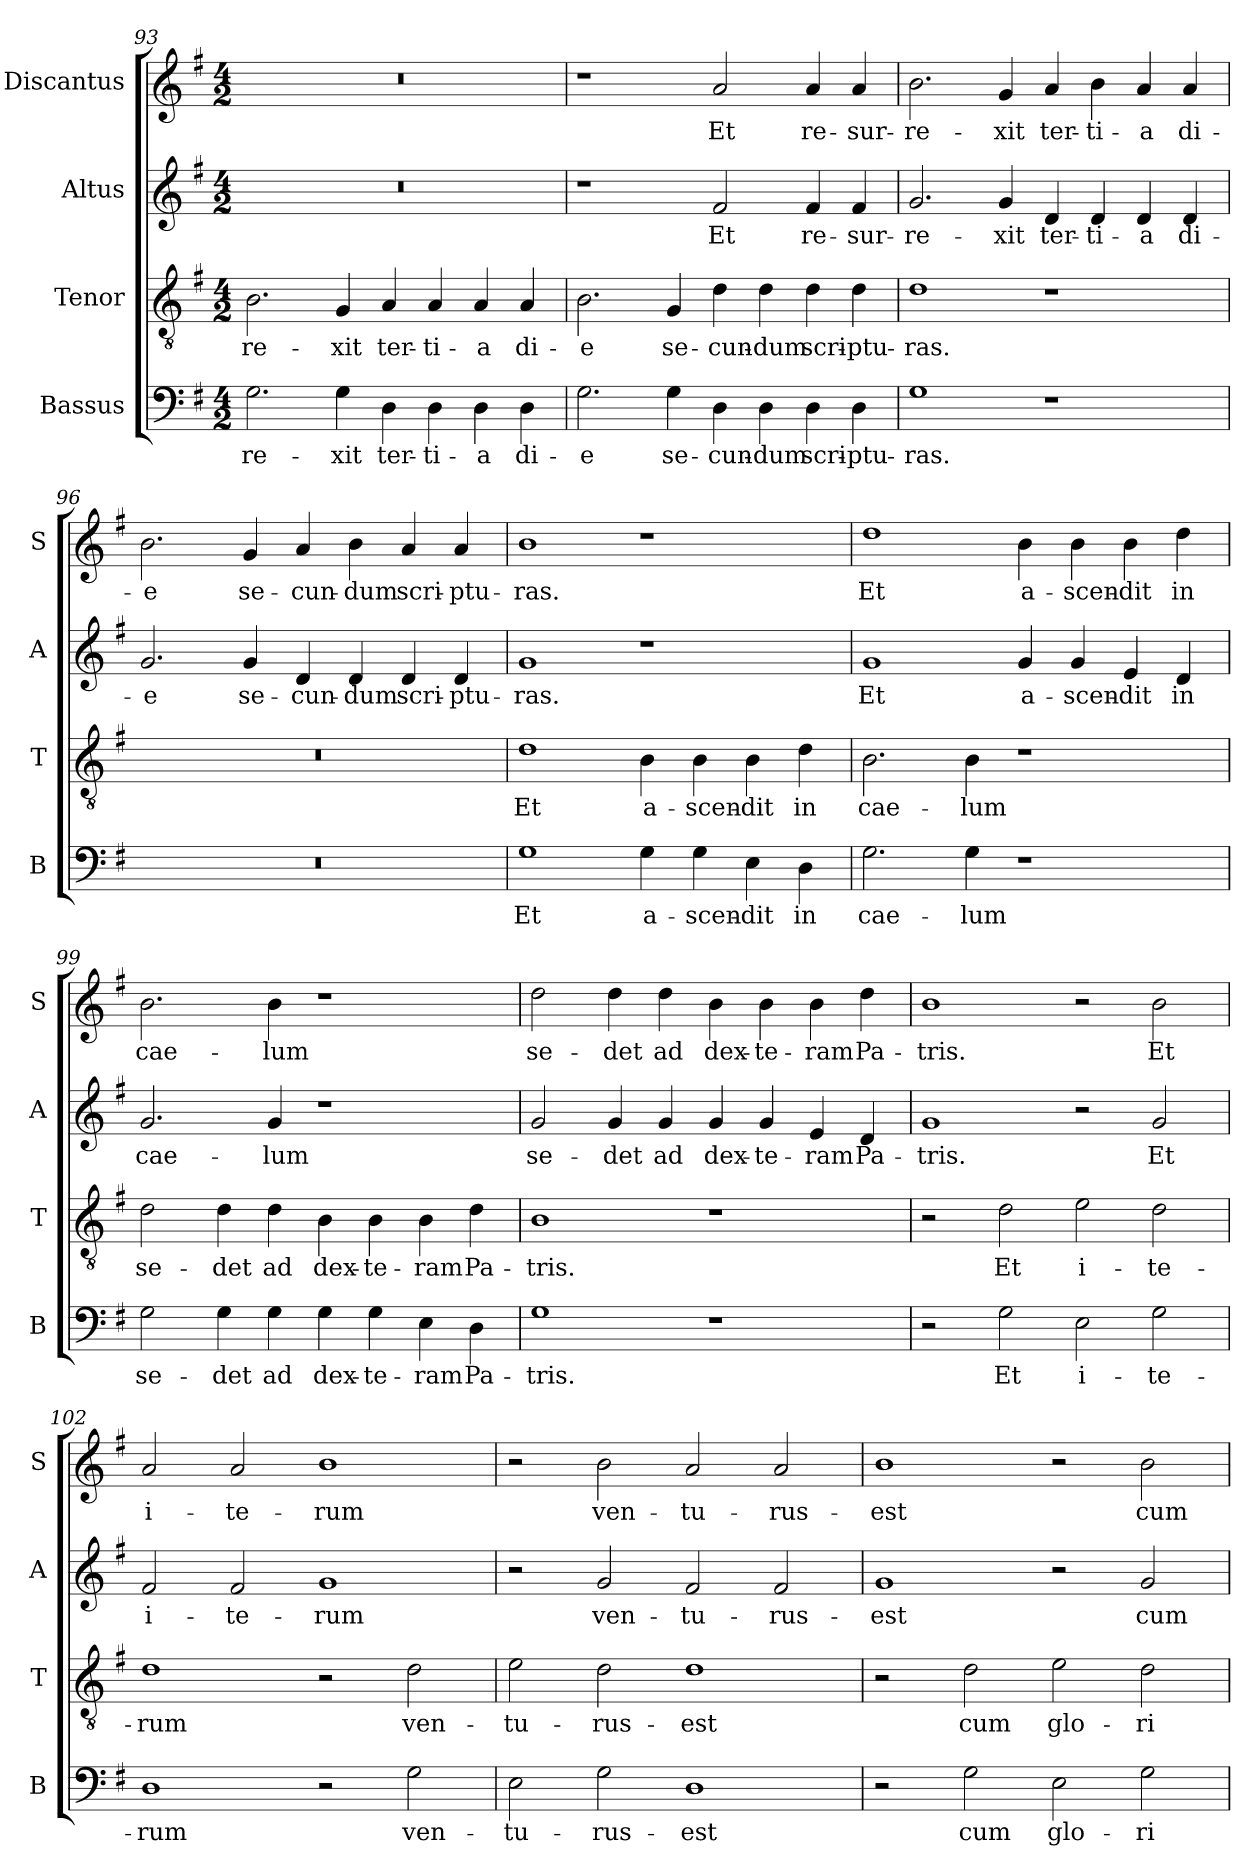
**kern	**text	**kern	**text	**kern	**text	**kern	**text
*part4	*part4	*part3	*part3	*part2	*part2	*part1	*part1
*staff4	*staff4	*staff3	*staff3	*staff2	*staff2	*staff1	*staff1
*I"Bassus	*	*I"Tenor	*	*I"Altus	*	*I"Discantus	*
*I'B	*	*I'T	*	*I'A	*	*I'S	*
*clefF4	*	*clefGv2	*	*clefG2	*	*clefG2	*
*k[f#]	*	*k[f#]	*	*k[f#]	*	*k[f#]	*
*G:	*	*G:	*	*G:	*	*G:	*
*M4/2	*	*M4/2	*	*M4/2	*	*M4/2	*
=93	=93	=93	=93	=93	=93	=93	=93
!	!LO:LY:b	!	!LO:LY:b	!	!	!	!
2.G\	-re-	2.B\	-re-	0r	.	0r	.
!	!LO:LY:b	!	!LO:LY:b	!	!	!	!
4G\	-xit	4G/	-xit	.	.	.	.
!	!LO:LY:b	!	!LO:LY:b	!	!	!	!
4D\	ter-	4A/	ter-	.	.	.	.
!	!LO:LY:b	!	!LO:LY:b	!	!	!	!
4D\	-ti-	4A/	-ti-	.	.	.	.
!	!LO:LY:b	!	!LO:LY:b	!	!	!	!
4D\	-a	4A/	-a	.	.	.	.
!	!LO:LY:b	!	!LO:LY:b	!	!	!	!
4D\	di-	4A/	di-	.	.	.	.
=94	=94	=94	=94	=94	=94	=94	=94
!	!LO:LY:b	!	!LO:LY:b	!	!	!	!
2.G\	-e	2.B\	-e	1r	.	1r	.
!	!LO:LY:b	!	!LO:LY:b	!	!	!	!
4G\	se-	4G/	se-	.	.	.	.
!	!LO:LY:b	!	!LO:LY:b	!	!LO:LY:b	!	!LO:LY:b
4D\	-cun-	4d\	-cun-	2f#/	Et	2a/	Et
!	!LO:LY:b	!	!LO:LY:b	!	!	!	!
4D\	-dum	4d\	-dum	.	.	.	.
!	!LO:LY:b	!	!LO:LY:b	!	!LO:LY:b	!	!LO:LY:b
4D\	scri-	4d\	scri-	4f#/	re-	4a/	re-
!	!LO:LY:b	!	!LO:LY:b	!	!LO:LY:b	!	!LO:LY:b
4D\	-ptu-	4d\	-ptu-	4f#/	-sur-	4a/	-sur-
=95	=95	=95	=95	=95	=95	=95	=95
!	!LO:LY:b	!	!LO:LY:b	!	!LO:LY:b	!	!LO:LY:b
1G	-ras.	1d	-ras.	2.g/	-re-	2.b\	-re-
!	!	!	!	!	!LO:LY:b	!	!LO:LY:b
.	.	.	.	4g/	-xit	4g/	-xit
!	!	!	!	!	!LO:LY:b	!	!LO:LY:b
1r	.	1r	.	4d/	ter-	4a/	ter-
!	!	!	!	!	!LO:LY:b	!	!LO:LY:b
.	.	.	.	4d/	-ti-	4b\	-ti-
!	!	!	!	!	!LO:LY:b	!	!LO:LY:b
.	.	.	.	4d/	-a	4a/	-a
!	!	!	!	!	!LO:LY:b	!	!LO:LY:b
.	.	.	.	4d/	di-	4a/	di-
!!LO:LB:g=z
=96	=96	=96	=96	=96	=96	=96	=96
!	!	!	!	!	!LO:LY:b	!	!LO:LY:b
0r	.	0r	.	2.g/	-e	2.b\	-e
!	!	!	!	!	!LO:LY:b	!	!LO:LY:b
.	.	.	.	4g/	se-	4g/	se-
!	!	!	!	!	!LO:LY:b	!	!LO:LY:b
.	.	.	.	4d/	-cun-	4a/	-cun-
!	!	!	!	!	!LO:LY:b	!	!LO:LY:b
.	.	.	.	4d/	-dum	4b\	-dum
!	!	!	!	!	!LO:LY:b	!	!LO:LY:b
.	.	.	.	4d/	scri-	4a/	scri-
!	!	!	!	!	!LO:LY:b	!	!LO:LY:b
.	.	.	.	4d/	-ptu-	4a/	-ptu-
=97	=97	=97	=97	=97	=97	=97	=97
!	!LO:LY:b	!	!LO:LY:b	!	!LO:LY:b	!	!LO:LY:b
1G	Et	1d	Et	1g	-ras.	1b	-ras.
!	!LO:LY:b	!	!LO:LY:b	!	!	!	!
4G\	a-	4B\	a-	1r	.	1r	.
!	!LO:LY:b	!	!LO:LY:b	!	!	!	!
4G\	-scen-	4B\	-scen-	.	.	.	.
!	!LO:LY:b	!	!LO:LY:b	!	!	!	!
4E\	-dit	4B\	-dit	.	.	.	.
!	!LO:LY:b	!	!LO:LY:b	!	!	!	!
4D\	in	4d\	in	.	.	.	.
=98	=98	=98	=98	=98	=98	=98	=98
!	!LO:LY:b	!	!LO:LY:b	!	!LO:LY:b	!	!LO:LY:b
2.G\	cae-	2.B\	cae-	1g	Et	1dd	Et
!	!LO:LY:b	!	!LO:LY:b	!	!	!	!
4G\	-lum	4B\	-lum	.	.	.	.
!	!	!	!	!	!LO:LY:b	!	!LO:LY:b
1r	.	1r	.	4g/	a-	4b\	a-
!	!	!	!	!	!LO:LY:b	!	!LO:LY:b
.	.	.	.	4g/	-scen-	4b\	-scen-
!	!	!	!	!	!LO:LY:b	!	!LO:LY:b
.	.	.	.	4e/	-dit	4b\	-dit
!	!	!	!	!	!LO:LY:b	!	!LO:LY:b
.	.	.	.	4d/	in	4dd\	in
=99	=99	=99	=99	=99	=99	=99	=99
!	!LO:LY:b	!	!LO:LY:b	!	!LO:LY:b	!	!LO:LY:b
2G\	se-	2d\	se-	2.g/	cae-	2.b\	cae-
!	!LO:LY:b	!	!LO:LY:b	!	!	!	!
4G\	-det	4d\	-det	.	.	.	.
!	!LO:LY:b	!	!LO:LY:b	!	!LO:LY:b	!	!LO:LY:b
4G\	ad	4d\	ad	4g/	-lum	4b\	-lum
!	!LO:LY:b	!	!LO:LY:b	!	!	!	!
4G\	dex-	4B\	dex-	1r	.	1r	.
!	!LO:LY:b	!	!LO:LY:b	!	!	!	!
4G\	-te-	4B\	-te-	.	.	.	.
!	!LO:LY:b	!	!LO:LY:b	!	!	!	!
4E\	-ram	4B\	-ram	.	.	.	.
!	!LO:LY:b	!	!LO:LY:b	!	!	!	!
4D\	Pa-	4d\	Pa-	.	.	.	.
=100	=100	=100	=100	=100	=100	=100	=100
!	!LO:LY:b	!	!LO:LY:b	!	!LO:LY:b	!	!LO:LY:b
1G	-tris.	1B	-tris.	2g/	se-	2dd\	se-
!	!	!	!	!	!LO:LY:b	!	!LO:LY:b
.	.	.	.	4g/	-det	4dd\	-det
!	!	!	!	!	!LO:LY:b	!	!LO:LY:b
.	.	.	.	4g/	ad	4dd\	ad
!	!	!	!	!	!LO:LY:b	!	!LO:LY:b
1r	.	1r	.	4g/	dex-	4b\	dex-
!	!	!	!	!	!LO:LY:b	!	!LO:LY:b
.	.	.	.	4g/	-te-	4b\	-te-
!	!	!	!	!	!LO:LY:b	!	!LO:LY:b
.	.	.	.	4e/	-ram	4b\	-ram
!	!	!	!	!	!LO:LY:b	!	!LO:LY:b
.	.	.	.	4d/	Pa-	4dd\	Pa-
=101	=101	=101	=101	=101	=101	=101	=101
!	!	!	!	!	!LO:LY:b	!	!LO:LY:b
2r	.	2r	.	1g	-tris.	1b	-tris.
!	!LO:LY:b	!	!LO:LY:b	!	!	!	!
2G\	Et	2d\	Et	.	.	.	.
!	!LO:LY:b	!	!LO:LY:b	!	!	!	!
2E\	i-	2e\	i-	2r	.	2r	.
!	!LO:LY:b	!	!LO:LY:b	!	!LO:LY:b	!	!LO:LY:b
2G\	-te-	2d\	-te-	2g/	Et	2b\	Et
!!LO:PB:g=z
=102	=102	=102	=102	=102	=102	=102	=102
!	!LO:LY:b	!	!LO:LY:b	!	!LO:LY:b	!	!LO:LY:b
1D	-rum	1d	-rum	2f#/	i-	2a/	i-
!	!	!	!	!	!LO:LY:b	!	!LO:LY:b
.	.	.	.	2f#/	-te-	2a/	-te-
!	!	!	!	!	!LO:LY:b	!	!LO:LY:b
2r	.	2r	.	1g	-rum	1b	-rum
!	!LO:LY:b	!	!LO:LY:b	!	!	!	!
2G\	ven-	2d\	ven-	.	.	.	.
=103	=103	=103	=103	=103	=103	=103	=103
!	!LO:LY:b	!	!LO:LY:b	!	!	!	!
2E\	-tu-	2e\	-tu-	2r	.	2r	.
!	!LO:LY:b	!	!LO:LY:b	!	!LO:LY:b	!	!LO:LY:b
2G\	-rus-	2d\	-rus-	2g/	ven-	2b\	ven-
!	!LO:LY:b	!	!LO:LY:b	!	!LO:LY:b	!	!LO:LY:b
1D	-est	1d	-est	2f#/	-tu-	2a/	-tu-
!	!	!	!	!	!LO:LY:b	!	!LO:LY:b
.	.	.	.	2f#/	-rus-	2a/	-rus-
=104	=104	=104	=104	=104	=104	=104	=104
!	!	!	!	!	!LO:LY:b	!	!LO:LY:b
2r	.	2r	.	1g	-est	1b	-est
!	!LO:LY:b	!	!LO:LY:b	!	!	!	!
2G\	cum	2d\	cum	.	.	.	.
!	!LO:LY:b	!	!LO:LY:b	!	!	!	!
2E\	glo-	2e\	glo-	2r	.	2r	.
!	!LO:LY:b	!	!LO:LY:b	!	!LO:LY:b	!	!LO:LY:b
2G\	-ri-	2d\	-ri-	2g/	cum	2b\	cum
=	=	=	=	=	=	=	=
*-	*-	*-	*-	*-	*-	*-	*-
